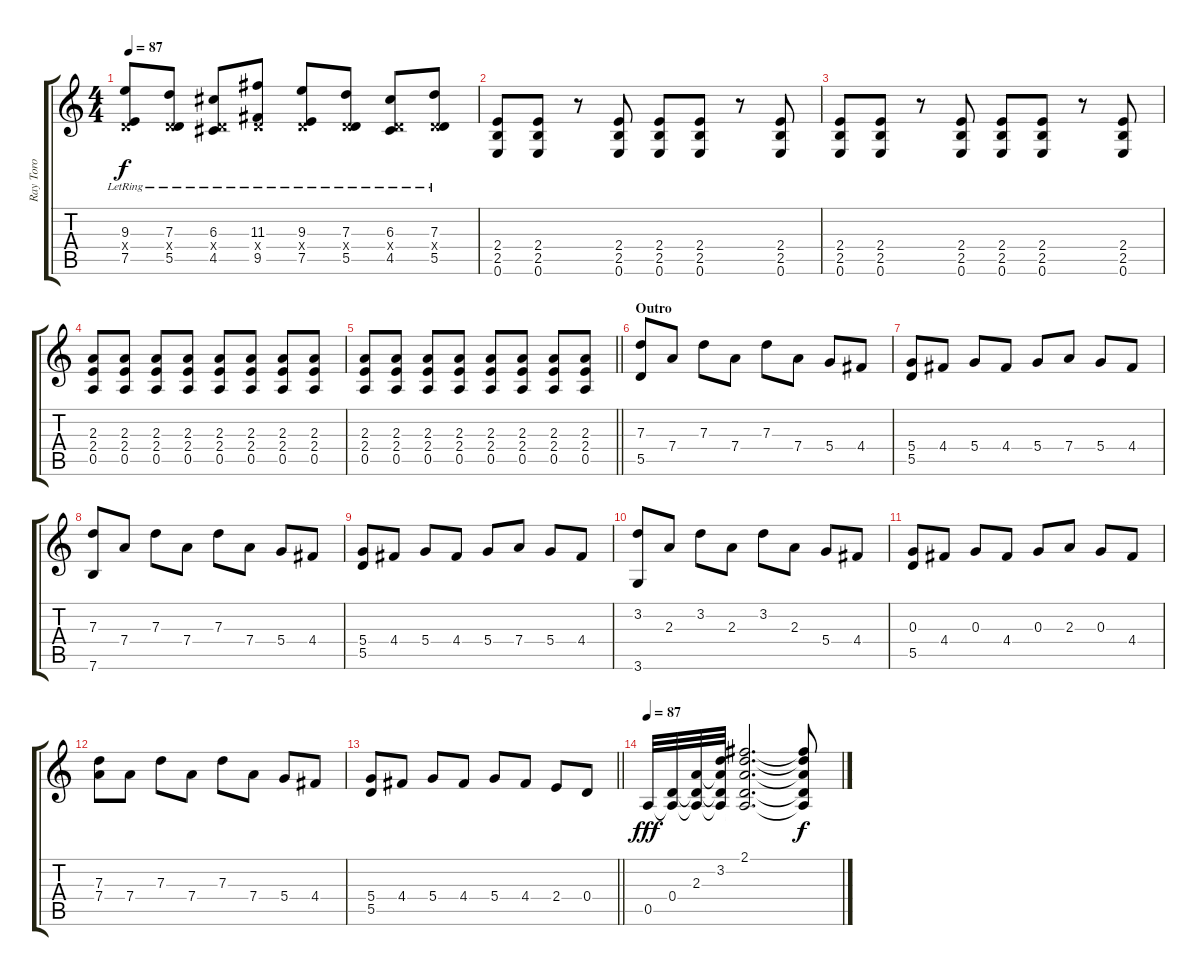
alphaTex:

\track ("Ray Toro" "Ray Toro") {instrument acousticguitarsteel}
\staff {score tabs}
\tuning (E4 B3 G3 D3 A2 E2) {hide}
\ts (4 4)
\tempo 87
\clef g2
\ks c
(9.3{lr} 0.4{x} 7.5).8{dy f} (7.3{lr} 0.4{x} 5.5).8 (6.3{lr} 0.4{x} 4.5).8 (11.3{lr} 0.4{x} 9.5).8 (9.3{lr} 0.4{x} 7.5).8 (7.3{lr} 0.4{x} 5.5).8 (6.3{lr} 0.4{x} 4.5).8 (7.3{lr} 0.4{x} 5.5).8 |
(2.4 2.5 0.6).8 (2.4 2.5 0.6).8 r.8 (2.4 2.5 0.6).8 (2.4 2.5 0.6).8 (2.4 2.5 0.6).8 r.8 (2.4 2.5 0.6).8 |
(2.4 2.5 0.6).8 (2.4 2.5 0.6).8 r.8 (2.4 2.5 0.6).8 (2.4 2.5 0.6).8 (2.4 2.5 0.6).8 r.8 (2.4 2.5 0.6).8 |
(2.3 2.4 0.5).8 (2.3 2.4 0.5).8 (2.3 2.4 0.5).8 (2.3 2.4 0.5).8 (2.3 2.4 0.5).8 (2.3 2.4 0.5).8 (2.3 2.4 0.5).8 (2.3 2.4 0.5).8 |
\barLineRight lightlight
(2.3 2.4 0.5).8 (2.3 2.4 0.5).8 (2.3 2.4 0.5).8 (2.3 2.4 0.5).8 (2.3 2.4 0.5).8 (2.3 2.4 0.5).8 (2.3 2.4 0.5).8 (2.3 2.4 0.5).8 |
\section ("" "Outro")
(7.3 5.5).8{instrument acousticguitarsteel} 7.4.8 7.3.8 7.4.8 7.3.8 7.4.8 5.4.8 4.4.8 |
(5.4 5.5).8 4.4.8 5.4.8 4.4.8 5.4.8 7.4.8 5.4.8 4.4.8 |
(7.3 7.6).8 7.4.8 7.3.8 7.4.8 7.3.8 7.4.8 5.4.8 4.4.8 |
(5.4 5.5).8 4.4.8 5.4.8 4.4.8 5.4.8 7.4.8 5.4.8 4.4.8 |
(3.2 3.6).8 2.3.8 3.2.8 2.3.8 3.2.8 2.3.8 5.4.8 4.4.8 |
(0.3 5.5).8 4.4.8 0.3.8 4.4.8 0.3.8 2.3.8 0.3.8 4.4.8 |
(7.3 7.4).8 7.4.8 7.3.8 7.4.8 7.3.8 7.4.8 5.4.8 4.4.8 |
\barLineRight lightlight
(5.4 5.5).8 4.4.8 5.4.8 4.4.8 5.4.8 4.4.8 2.4.8 0.4.8 |
\tempo 87
0.5.32{dy fff} (0.4 0.5{t}).32 (2.3 0.4{t} 0.5{t}).32 (3.2 2.3{t} 0.4{t} 0.5{t}).32 (2.1 3.2{t} 2.3{t} 0.4{t} 0.5{t}).2{d} (2.1{t} 3.2{t} 2.3{t} 0.4{t} 0.5{t}).8{dy f}
